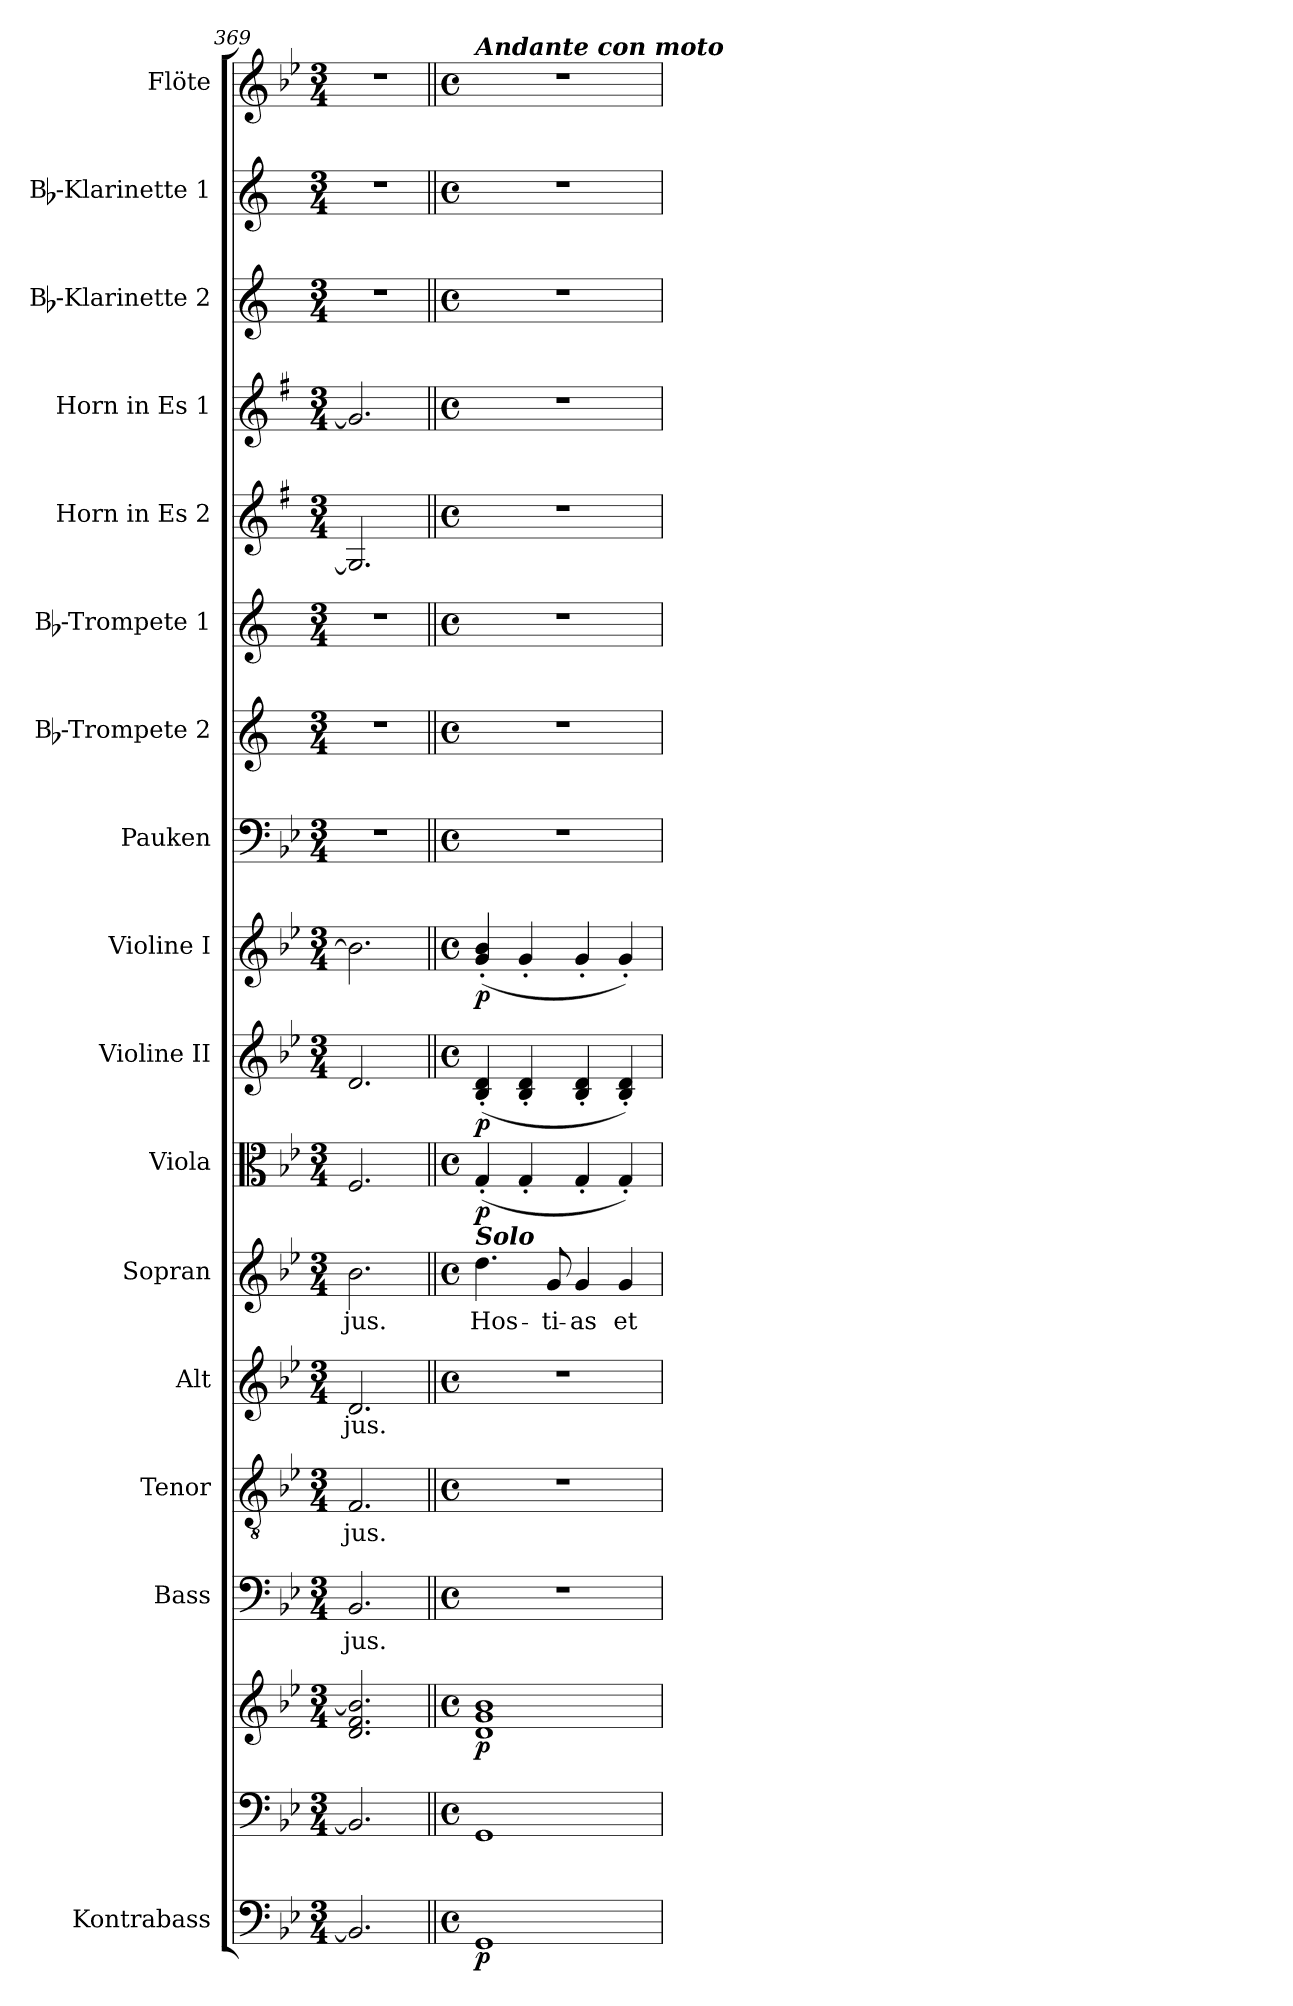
**kern	**dynam	**kern	**kern	**dynam	**kern	**text	**kern	**text	**kern	**text	**kern	**text	**kern	**dynam	**kern	**dynam	**kern	**dynam	**kern	**kern	**kern	**kern	**kern	**kern	**kern	**kern
*part17	*part17	*part16	*part16	*part16	*part15	*part15	*part14	*part14	*part13	*part13	*part12	*part12	*part11	*part11	*part10	*part10	*part9	*part9	*part8	*part7	*part6	*part5	*part4	*part3	*part2	*part1
*staff18	*staff18	*staff17	*staff16	*staff16/17	*staff15	*staff15	*staff14	*staff14	*staff13	*staff13	*staff12	*staff12	*staff11	*staff11	*staff10	*staff10	*staff9	*staff9	*staff8	*staff7	*staff6	*staff5	*staff4	*staff3	*staff2	*staff1
*I"Kontrabass	*	*	*	*	*I"Bass	*	*I"Tenor	*	*I"Alt	*	*I"Sopran	*	*I"Viola	*	*I"Violine II	*	*I"Violine I	*	*I"Pauken	*I"Bb-Trompete 2	*I"Bb-Trompete 1	*I"Horn in Es 2	*I"Horn in Es 1	*I"Bb-Klarinette 2	*I"Bb-Klarinette 1	*I"Flöte
*I'Kb.	*	*	*	*	*I'B.	*	*I'T.	*	*I'A.	*	*I'S.	*	*I'Vla.	*	*I'Vl. II	*	*I'Vl. I	*	*I'Pk.	*I'Bb Trp. 2	*I'Bb Trp. 1	*	*	*I'Bb Kl. 2	*I'Bb Kl. 1	*I'Fl.
*clefF4	*	*clefF4	*clefG2	*	*clefF4	*	*clefGv2	*	*clefG2	*	*clefG2	*	*clefC3	*	*clefG2	*	*clefG2	*	*clefF4	*clefG2	*clefG2	*clefG2	*clefG2	*clefG2	*clefG2	*clefG2
*ITrd7c12	*	*	*	*	*	*	*	*	*	*	*	*	*	*	*	*	*	*	*	*ITrd1c2	*ITrd1c2	*ITrd5c9	*ITrd5c9	*ITrd1c2	*ITrd1c2	*
*k[b-e-]	*	*k[b-e-]	*k[b-e-]	*	*k[b-e-]	*	*k[b-e-]	*	*k[b-e-]	*	*k[b-e-]	*	*k[b-e-]	*	*k[b-e-]	*	*k[b-e-]	*	*k[b-e-]	*k[b-e-]	*k[b-e-]	*k[b-e-]	*k[b-e-]	*k[b-e-]	*k[b-e-]	*k[b-e-]
*B-:	*	*B-:	*B-:	*	*B-:	*	*B-:	*	*B-:	*	*B-:	*	*B-:	*	*B-:	*	*B-:	*	*B-:	*B-:	*B-:	*B-:	*B-:	*B-:	*B-:	*B-:
*M3/4	*	*M3/4	*M3/4	*	*M3/4	*	*M3/4	*	*M3/4	*	*M3/4	*	*M3/4	*	*M3/4	*	*M3/4	*	*M3/4	*M3/4	*M3/4	*M3/4	*M3/4	*M3/4	*M3/4	*M3/4
=369	=369	=369	=369	=369	=369	=369	=369	=369	=369	=369	=369	=369	=369	=369	=369	=369	=369	=369	=369	=369	=369	=369	=369	=369	=369	=369
!	!	!	!	!	!	!LO:LY:b	!	!LO:LY:b	!	!LO:LY:b	!	!LO:LY:b	!	!	!	!	!	!	!	!	!	!	!	!	!	!
2.BBB-/]	.	2.BB-/]	2.d/ 2.f/ 2.b-/]	.	2.BB-/	-jus.	2.F/	-jus.	2.d/	-jus.	2.b-\	-jus.	2.F/	.	2.d/	.	2.b-\]	.	2.r	2.r	2.r	2.BB-/]	2.B-/]	2.r	2.r	2.r
=370||	=370||	=370||	=370||	=370||	=370||	=370||	=370||	=370||	=370||	=370||	=370||	=370||	=370||	=370||	=370||	=370||	=370||	=370||	=370||	=370||	=370||	=370||	=370||	=370||	=370||	=370||
*M4/4	*	*M4/4	*M4/4	*	*M4/4	*	*M4/4	*	*M4/4	*	*M4/4	*	*M4/4	*	*M4/4	*	*M4/4	*	*M4/4	*M4/4	*M4/4	*M4/4	*M4/4	*M4/4	*M4/4	*M4/4
*met(c)	*	*met(c)	*met(c)	*	*met(c)	*	*met(c)	*	*met(c)	*	*met(c)	*	*met(c)	*	*met(c)	*	*met(c)	*	*met(c)	*met(c)	*met(c)	*met(c)	*met(c)	*met(c)	*met(c)	*met(c)
!	!	!	!	!	!	!	!	!	!	!	!	!	!	!	!	!	!	!	!	!	!	!	!	!	!	!LO:TX:a:Bi:t=Andante con moto
!	!	!	!	!	!	!	!	!	!	!	!LO:TX:a:Bi:t=Solo	!	!	!	!	!	!	!	!	!	!	!	!	!	!	!
!	!LO:DY:b	!	!	!LO:DY:b	!	!	!	!	!	!	!	!LO:LY:b	!	!LO:DY:b	!	!LO:DY:b	!	!LO:DY:b	!	!	!	!	!	!	!	!
1GGG	p	1GG	1d 1g 1b-	p	1r	.	1r	.	1r	.	4.dd\	Hos-	(<4G'</	p	(<4B-/'< 4d/'<	p	(<4g/'< 4b-/'<	p	1r	1r	1r	1r	1r	1r	1r	1r
.	.	.	.	.	.	.	.	.	.	.	.	.	4G'</	.	4B-/'< 4d/'<	.	4g'</	.	.	.	.	.	.	.	.	.
!	!	!	!	!	!	!	!	!	!	!	!	!LO:LY:b	!	!	!	!	!	!	!	!	!	!	!	!	!	!
.	.	.	.	.	.	.	.	.	.	.	8g/	-ti-	.	.	.	.	.	.	.	.	.	.	.	.	.	.
!	!	!	!	!	!	!	!	!	!	!	!	!LO:LY:b	!	!	!	!	!	!	!	!	!	!	!	!	!	!
.	.	.	.	.	.	.	.	.	.	.	4g/	-as	4G'</	.	4B-/'< 4d/'<	.	4g'</	.	.	.	.	.	.	.	.	.
!	!	!	!	!	!	!	!	!	!	!	!	!LO:LY:b	!	!	!	!	!	!	!	!	!	!	!	!	!	!
.	.	.	.	.	.	.	.	.	.	.	4g/	et	4G'</)	.	4B-/'< 4d/'<)	.	4g'</)	.	.	.	.	.	.	.	.	.
=	=	=	=	=	=	=	=	=	=	=	=	=	=	=	=	=	=	=	=	=	=	=	=	=	=	=
*-	*-	*-	*-	*-	*-	*-	*-	*-	*-	*-	*-	*-	*-	*-	*-	*-	*-	*-	*-	*-	*-	*-	*-	*-	*-	*-
